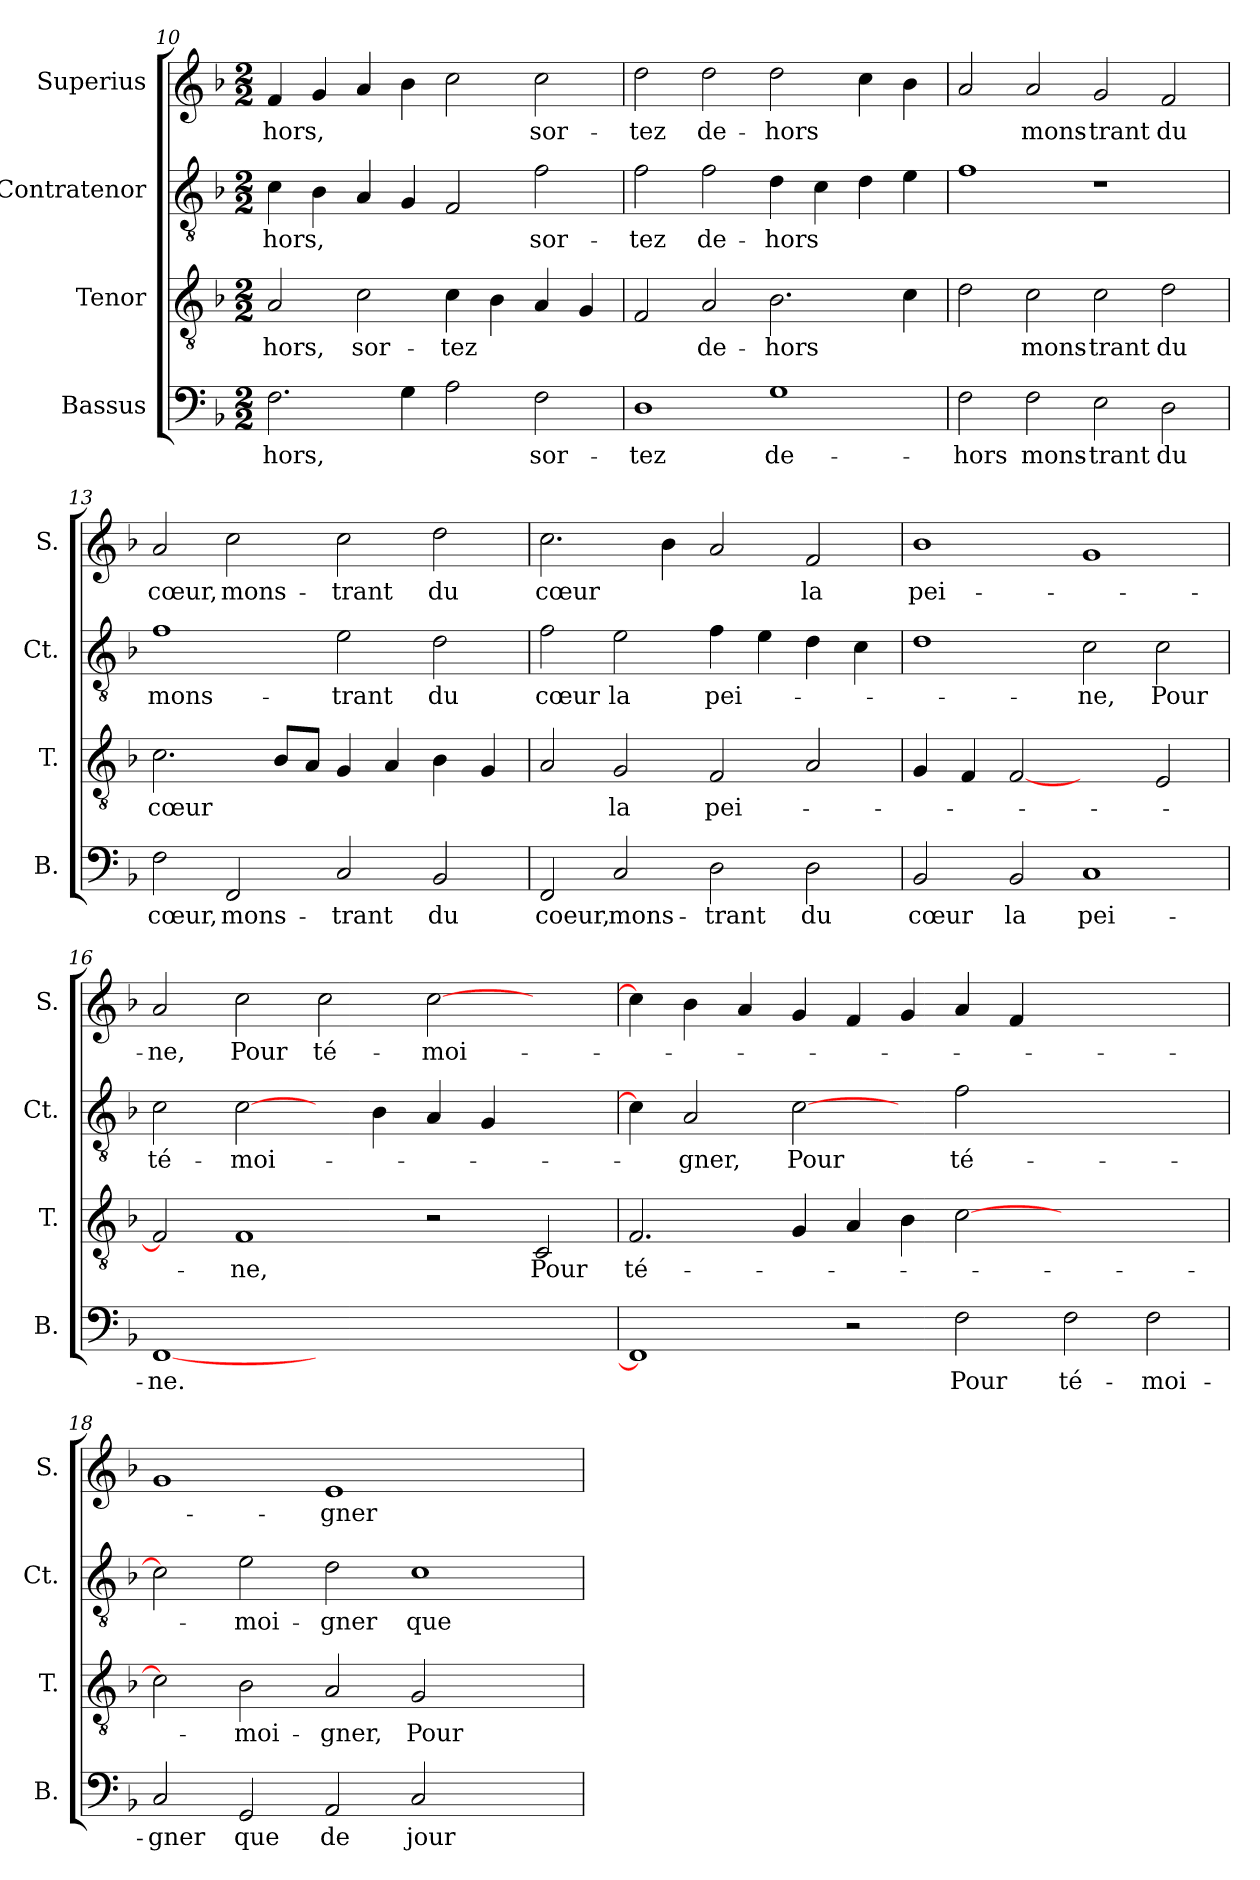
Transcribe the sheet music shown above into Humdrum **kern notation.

**kern	**text	**kern	**text	**kern	**text	**kern	**text
*part4	*part4	*part3	*part3	*part2	*part2	*part1	*part1
*staff4	*staff4	*staff3	*staff3	*staff2	*staff2	*staff1	*staff1
*I"Bassus	*	*I"Tenor	*	*I"Contratenor	*	*I"Superius	*
*I'B.	*	*I'T.	*	*I'Ct.	*	*I'S.	*
*clefF4	*	*clefGv2	*	*clefGv2	*	*clefG2	*
*	*	*ITrd7c12	*	*ITrd7c12	*	*	*
*k[b-]	*	*k[b-]	*	*k[b-]	*	*k[b-]	*
*F:	*	*F:	*	*F:	*	*F:	*
*M2/2	*	*M2/2	*	*M2/2	*	*M2/2	*
=10	=10	=10	=10	=10	=10	=10	=10
2.F\	-hors,	2AA/	-hors,	4C\	-hors,	4f/	-hors,
.	.	.	.	4BB-\	.	4g/	.
.	.	2C\	sor-	4AA/	.	4a/	.
4G\	.	.	.	4GG/	.	4b-\	.
2A\	.	4C\	-tez	2FF/	.	2cc\	.
.	.	4BB-\	.	.	.	.	.
2F\	sor-	4AA/	.	2F\	sor-	2cc\	sor-
.	.	4GG/	.	.	.	.	.
=11	=11	=11	=11	=11	=11	=11	=11
1D\	-tez	2FF/	.	2F\	-tez	2dd\	-tez
.	.	2AA/	de-	2F\	de-	2dd\	de-
1G\	de-	2.BB-\	-hors	4D\	-hors	2dd\	-hors
.	.	.	.	4C\	.	.	.
.	.	.	.	4D\	.	4cc\	.
.	.	4C\	.	4E\	.	4b-\	.
=12	=12	=12	=12	=12	=12	=12	=12
2F\	-hors	2D\	.	1F\	.	2a/	.
2F\	mons-	2C\	mons-	.	.	2a/	mons-
2E\	-trant	2C\	-trant	1r	.	2g/	-trant
2D\	du	2D\	du	.	.	2f/	du
!!LO:LB:g=z
=13	=13	=13	=13	=13	=13	=13	=13
2F\	cœur,	2.C\	cœur	1F\	mons-	2a/	cœur,
2FF/	mons-	.	.	.	.	2cc\	mons-
.	.	8BB-/L	.	.	.	.	.
.	.	8AA/J	.	.	.	.	.
2C/	-trant	4GG/	.	2E\	-trant	2cc\	-trant
.	.	4AA/	.	.	.	.	.
2BB-/	du	4BB-\	.	2D\	du	2dd\	du
.	.	4GG/	.	.	.	.	.
=14	=14	=14	=14	=14	=14	=14	=14
2FF/	coeur,	2AA/	.	2F\	cœur	2.cc\	cœur
2C/	mons-	2GG/	la	2E\	la	.	.
.	.	.	.	.	.	4b-\	.
2D\	-trant	2FF/	pei-	4F\	pei-	2a/	.
.	.	.	.	4E\	.	.	.
2D\	du	2AA/	.	4D\	.	2f/	la
.	.	.	.	4C\	.	.	.
=15	=15	=15	=15	=15	=15	=15	=15
2BB-/	cœur	4GG/	.	1D\	.	1b-\	pei-
.	.	4FF/	.	.	.	.	.
2BB-/	la	[2FF/	.	.	.	.	.
1C/	pei-	2ryy	.	2C\	-ne,	1g/	.
.	.	2EE/	.	2C\	Pour	.	.
=16	=16	=16	=16	=16	=16	=16	=16
[1FF/	-ne.	2FF/]	.	2C\	té-	2a/	-ne,
.	.	1FF/	-ne,	[2C\	-moi-	2cc\	Pour
1.ryy	.	.	.	4ryy	.	2cc\	té-
.	.	.	.	4BB-\	.	.	.
.	.	2r	.	4AA/	.	[2cc\	-moi-
.	.	.	.	4GG/	.	.	.
.	.	2CC/	Pour	2ryy	.	2ryy	.
!!LO:PB:g=z
=17	=17	=17	=17	=17	=17	=17	=17
1FF/]	.	2.FF/	té-	4C\]	.	4cc\]	.
.	.	.	.	2AA/	-gner,	4b-\	.
.	.	.	.	.	.	4a/	.
.	.	4GG/	.	[2C\	Pour	4g/	.
2r	.	4AA/	.	.	.	4f/	.
.	.	4BB-\	.	4ryy	.	4g/	.
2F\	Pour	[2C\	.	2F\	té-	4a/	.
.	.	.	.	.	.	4f/	.
2F\	té-	1ryy	.	1ryy	.	1ryy	.
2F\	-moi-	.	.	.	.	.	.
=18	=18	=18	=18	=18	=18	=18	=18
2C/	-gner	2C\]	.	2C\]	.	1g/	.
2GG/	que	2BB-\	-moi-	2E\	-moi-	.	.
2AA/	de	2AA/	-gner,	2D\	-gner	1e/	-gner
2C/	jour	2GG/	Pour	1C\	que	.	.
2ryy	.	2ryy	.	.	.	2ryy	.
=	=	=	=	=	=	=	=
*-	*-	*-	*-	*-	*-	*-	*-
